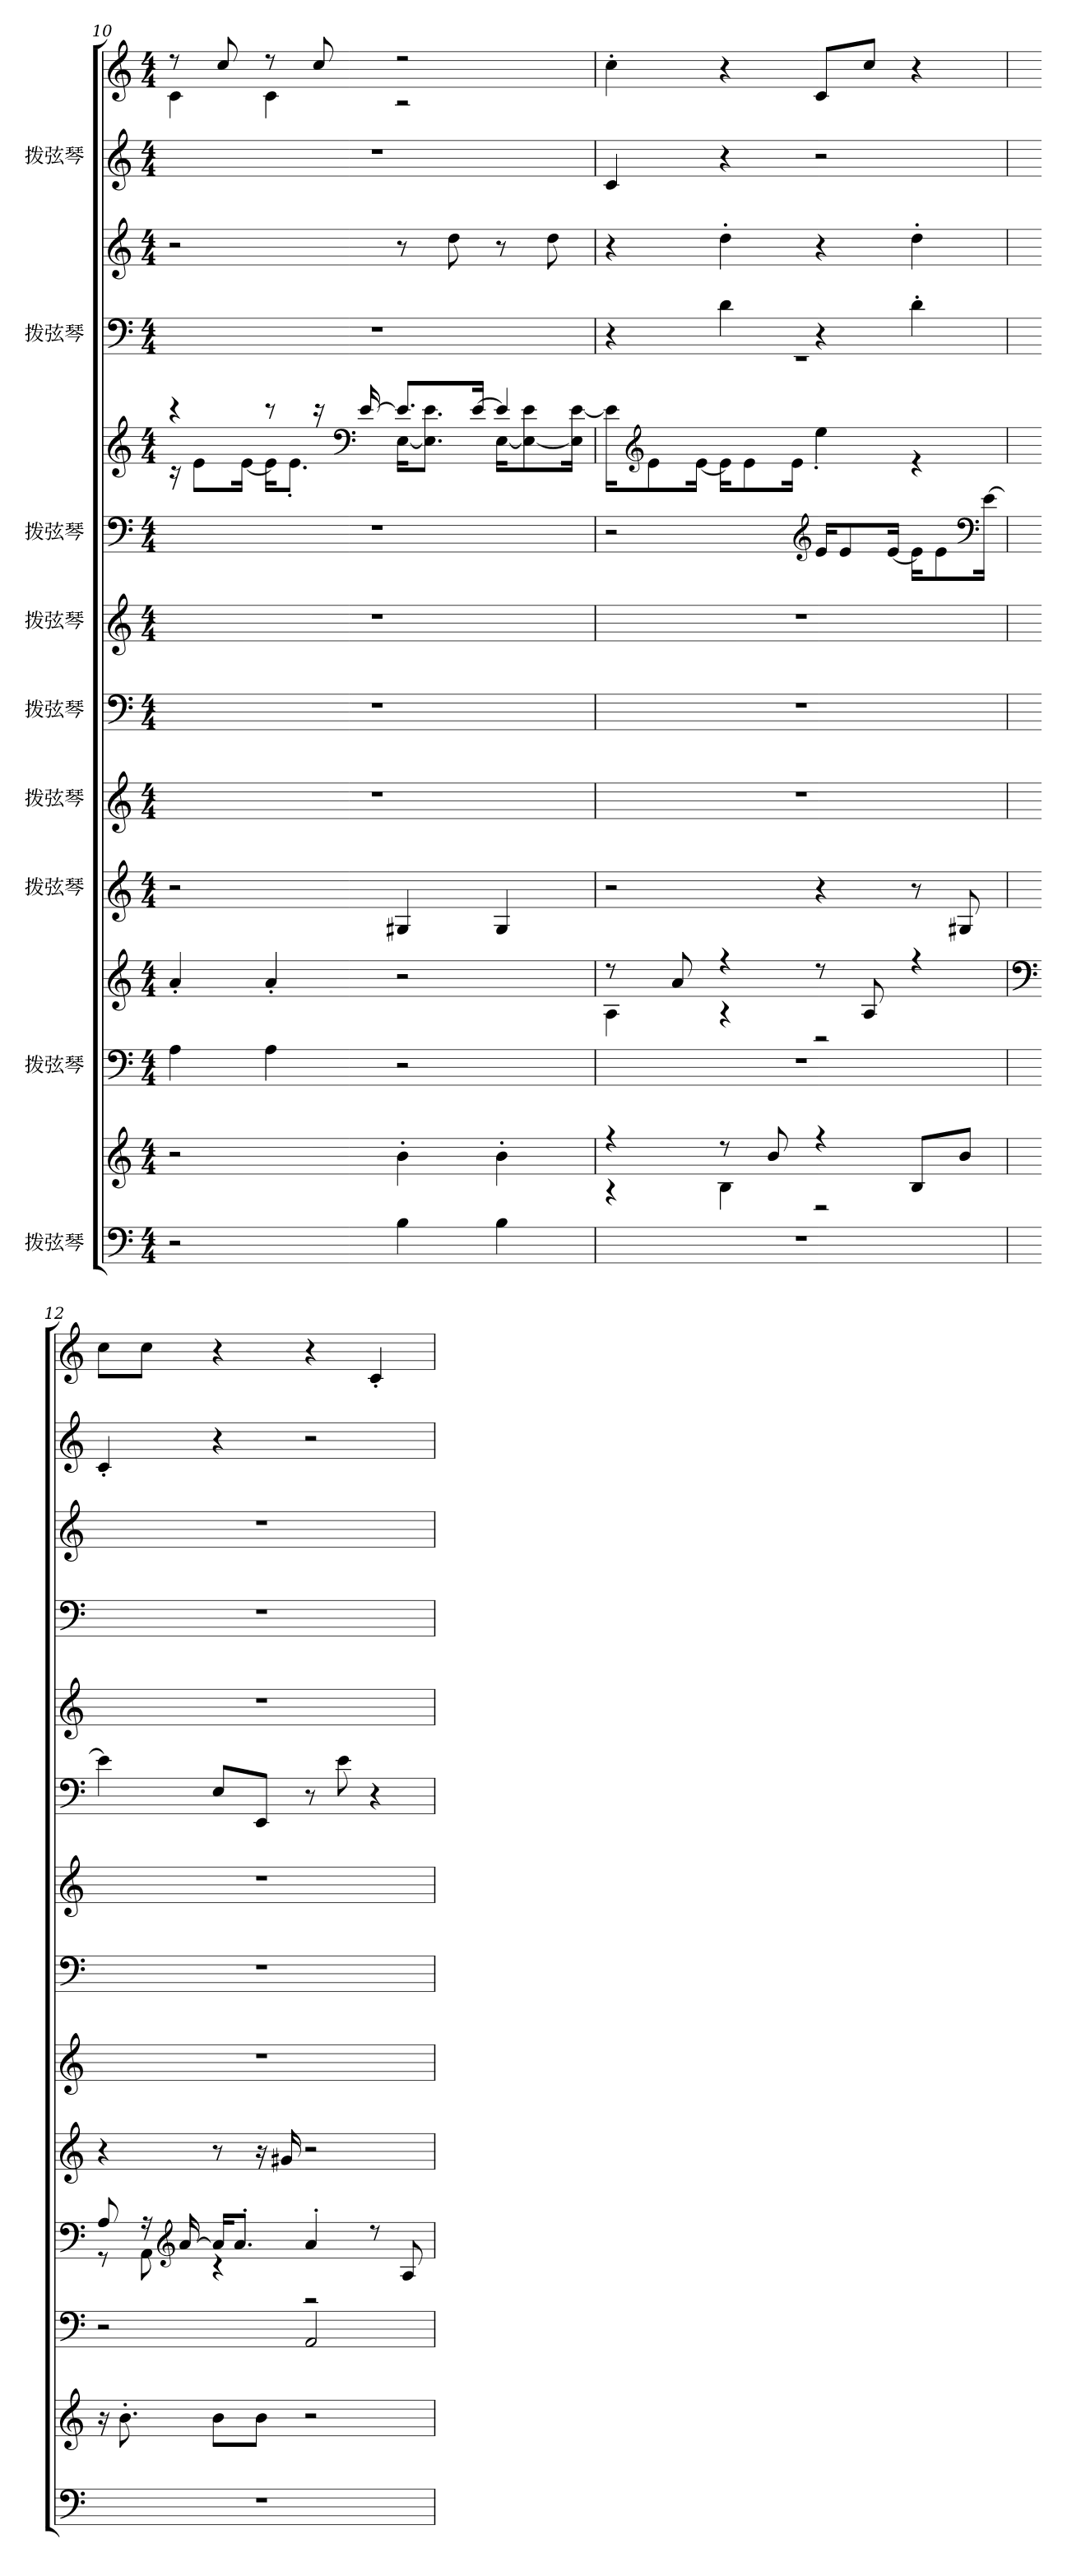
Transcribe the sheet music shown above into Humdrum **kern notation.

**kern	**kern	**kern	**kern	**kern	**kern	**kern	**kern	**kern	**kern	**kern	**kern	**kern	**kern
*part9	*part9	*part8	*part8	*part7	*part6	*part5	*part4	*part3	*part3	*part2	*part2	*part1	*part1
*staff14	*staff13	*staff12	*staff11	*staff10	*staff9	*staff8	*staff7	*staff6	*staff5	*staff4	*staff3	*staff2	*staff1
*I"拨弦琴	*	*I"拨弦琴	*	*I"拨弦琴	*I"拨弦琴	*I"拨弦琴	*I"拨弦琴	*I"拨弦琴	*	*I"拨弦琴	*	*I"拨弦琴	*
*clefF4	*clefG2	*clefF4	*clefG2	*clefG2	*clefG2	*clefF4	*clefG2	*clefF4	*clefG2	*clefF4	*clefG2	*clefG2	*clefG2
*k[]	*k[]	*k[]	*k[]	*k[]	*k[]	*k[]	*k[]	*k[]	*k[]	*k[]	*k[]	*k[]	*k[]
*M4/4	*M4/4	*M4/4	*M4/4	*M4/4	*M4/4	*M4/4	*M4/4	*M4/4	*M4/4	*M4/4	*M4/4	*M4/4	*M4/4
=10	=10	=10	=10	=10	=10	=10	=10	=10	=10	=10	=10	=10	=10
*	*	*	*	*	*	*	*	*	*^	*	*	*	*^
2r	2r	4A\	4a'/	2r	1r	1r	1r	1r	4r	16r	1r	2r	1r	8r	4c\
.	.	.	.	.	.	.	.	.	.	8e\L	.	.	.	.	.
.	.	.	.	.	.	.	.	.	.	.	.	.	.	8cc/	.
.	.	.	.	.	.	.	.	.	.	[16e\Jk	.	.	.	.	.
.	.	4A\	4a'/	.	.	.	.	.	8r	16e\KL]	.	.	.	8r	4c\
.	.	.	.	.	.	.	.	.	.	8.e'\J	.	.	.	.	.
.	.	.	.	.	.	.	.	.	16r	.	.	.	.	8cc/	.
*	*	*	*	*	*	*	*	*	*clefF4	*	*	*	*	*	*
.	.	.	.	.	.	.	.	.	[16e/	.	.	.	.	.	.
4B\	4b'\	2r	2r	4G#X/	.	.	.	.	8.e/L]	[16E\KL	.	8r	.	2r	2r
.	.	.	.	.	.	.	.	.	.	8.E\] 8.e\J	.	.	.	.	.
.	.	.	.	.	.	.	.	.	.	.	.	8dd\	.	.	.
.	.	.	.	.	.	.	.	.	[16e/Jk	.	.	.	.	.	.
4B\	4b'\	.	.	4G#/	.	.	.	.	4e/]	[16E\KL	.	8r	.	.	.
.	.	.	.	.	.	.	.	.	.	8E\_ 8e\	.	.	.	.	.
.	.	.	.	.	.	.	.	.	.	.	.	8dd\	.	.	.
.	.	.	.	.	.	.	.	.	.	16E\] [16e\Jk	.	.	.	.	.
*	*	*	*	*	*	*	*	*	*	*	*	*	*	*v	*v
!!LO:PB:g=z
=11	=11	=11	=11	=11	=11	=11	=11	=11	=11	=11	=11	=11	=11	=11
*	*^	*	*^	*	*	*	*	*	*	*	*	*	*	*
1r	4r	4r	1r	8r	4A\	2r	1r	1r	1r	2r	1r	16e\KL]	4r	4r	4c/	4cc'\
*	*	*	*	*	*	*	*	*	*	*	*clefG2	*	*	*	*	*
.	.	.	.	.	.	.	.	.	.	.	.	8e\	.	.	.	.
.	.	.	.	8a/	.	.	.	.	.	.	.	.	.	.	.	.
.	.	.	.	.	.	.	.	.	.	.	.	[16e\Jk	.	.	.	.
.	8r	4B\	.	4r	4r	.	.	.	.	.	.	16e\KL]	4d\	4dd'\	4r	4r
.	.	.	.	.	.	.	.	.	.	.	.	8e\	.	.	.	.
.	8b/	.	.	.	.	.	.	.	.	.	.	.	.	.	.	.
.	.	.	.	.	.	.	.	.	.	.	.	16e\Jk	.	.	.	.
*	*	*	*	*	*	*	*	*	*	*clefG2	*	*	*	*	*	*
.	4r	2r	.	8r	2r	4r	.	.	.	16e/KL	.	4ee'\	4r	4r	2r	8c/L
.	.	.	.	.	.	.	.	.	.	8e/	.	.	.	.	.	.
.	.	.	.	8A/	.	.	.	.	.	.	.	.	.	.	.	8cc/J
.	.	.	.	.	.	.	.	.	.	[16e/Jk	.	.	.	.	.	.
.	8B/L	.	.	4r	.	8r	.	.	.	16e\KL]	.	4r	4d'\	4dd'\	.	4r
.	.	.	.	.	.	.	.	.	.	8e\	.	.	.	.	.	.
.	8b/J	.	.	.	.	8G#X/	.	.	.	.	.	.	.	.	.	.
*	*	*	*	*	*	*	*	*	*	*clefF4	*	*	*	*	*	*
.	.	.	.	.	.	.	.	.	.	[16e\Jk	.	.	.	.	.	.
*	*v	*v	*	*	*	*	*	*	*	*	*v	*v	*	*	*	*
=12	=12	=12	=12	=12	=12	=12	=12	=12	=12	=12	=12	=12	=12	=12
*	*	*	*clefF4	*	*	*	*	*	*	*	*	*	*	*
1r	16r	2r	8A/	8r	4r	1r	1r	1r	4e\]	1r	1r	1r	4c'/	8cc\L
.	8.b'\	.	.	.	.	.	.	.	.	.	.	.	.	.
.	.	.	16r	8AA\	.	.	.	.	.	.	.	.	.	8cc\J
*	*	*	*clefG2	*	*	*	*	*	*	*	*	*	*	*
.	.	.	[16a/	.	.	.	.	.	.	.	.	.	.	.
.	8b\L	.	16a/KL]	4r	8r	.	.	.	8E/L	.	.	.	4r	4r
.	.	.	8.a'/J	.	.	.	.	.	.	.	.	.	.	.
.	8b\J	.	.	.	16r	.	.	.	8EE/J	.	.	.	.	.
.	.	.	.	.	16g#X/	.	.	.	.	.	.	.	.	.
.	2r	2AA/	4a'/	2r	2r	.	.	.	8r	.	.	.	2r	4r
.	.	.	.	.	.	.	.	.	8e\	.	.	.	.	.
.	.	.	8r	.	.	.	.	.	4r	.	.	.	.	4c'/
.	.	.	8A/	.	.	.	.	.	.	.	.	.	.	.
*	*	*	*v	*v	*	*	*	*	*	*	*	*	*	*
=	=	=	=	=	=	=	=	=	=	=	=	=	=
*-	*-	*-	*-	*-	*-	*-	*-	*-	*-	*-	*-	*-	*-
